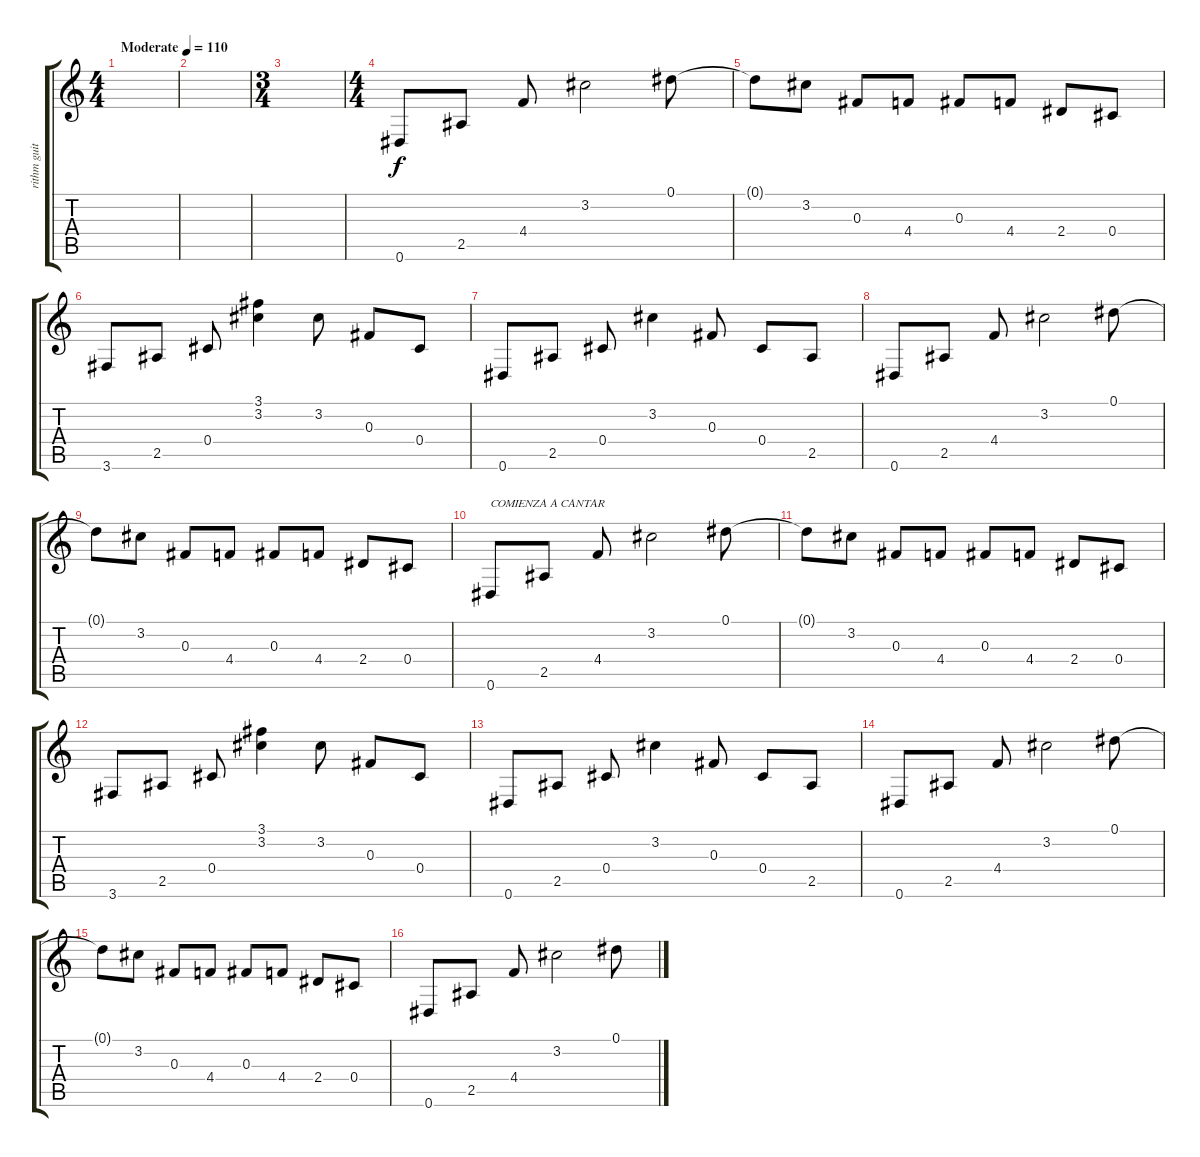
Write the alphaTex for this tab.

\track ("rithm guitar" "rithm guit") {instrument acousticguitarsteel}
\staff {score tabs}
\tuning (Eb4 Bb3 Gb3 Db3 Ab2 Eb2) {hide}
\ts (4 4)
\tempo (110 "Moderate")
\clef g2
\ks c
|
|
\ts (3 4)
|
\ts (4 4)
0.6.8 2.5.8 4.4.8 3.2.2 0.1.8 |
0.1{t}.8 3.2.8 0.3.8 4.4.8 0.3.8 4.4.8 2.4.8 0.4.8 |
3.6.8 2.5.8 0.4.8 (3.1 3.2).4 3.2.8 0.3.8 0.4.8 |
0.6.8 2.5.8 0.4.8 3.2.4 0.3.8 0.4.8 2.5.8 |
0.6.8 2.5.8 4.4.8 3.2.2 0.1.8 |
0.1{t}.8 3.2.8 0.3.8 4.4.8 0.3.8 4.4.8 2.4.8 0.4.8 |
0.6.8{txt "COMIENZA A CANTAR"} 2.5.8 4.4.8 3.2.2 0.1.8 |
0.1{t}.8 3.2.8 0.3.8 4.4.8 0.3.8 4.4.8 2.4.8 0.4.8 |
3.6.8 2.5.8 0.4.8 (3.1 3.2).4 3.2.8 0.3.8 0.4.8 |
0.6.8 2.5.8 0.4.8 3.2.4 0.3.8 0.4.8 2.5.8 |
0.6.8 2.5.8 4.4.8 3.2.2 0.1.8 |
0.1{t}.8 3.2.8 0.3.8 4.4.8 0.3.8 4.4.8 2.4.8 0.4.8 |
0.6.8 2.5.8 4.4.8 3.2.2 0.1.8
